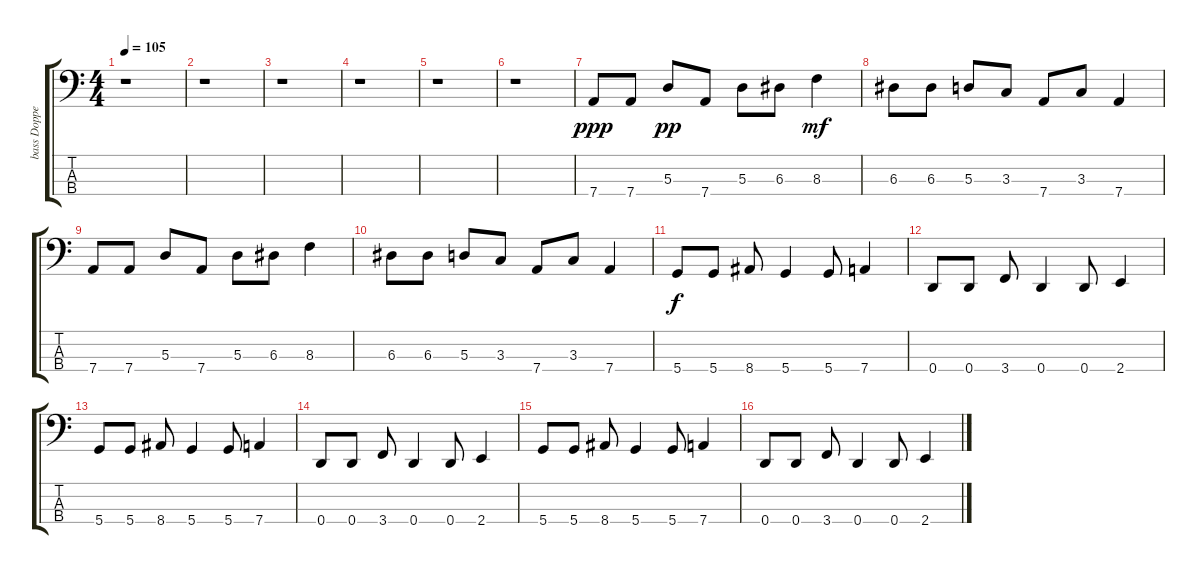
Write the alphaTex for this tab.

\track ("bass Dopped D" "bass Doppe") {instrument electricbasspick}
\staff {score tabs}
\tuning (G2 D2 A1 D1) {hide}
\ts (4 4)
\tempo 105
\clef f4
\ks c
r.1{dy ppp instrument electricbasspick} |
r.1 |
r.1 |
r.1 |
r.1 |
r.1 |
7.4.8 7.4.8 5.3.8{dy pp} 7.4.8 5.3.8 6.3.8 8.3.4{dy mf} |
6.3.8 6.3.8 5.3.8 3.3.8 7.4.8 3.3.8 7.4.4 |
7.4.8 7.4.8 5.3.8 7.4.8 5.3.8 6.3.8 8.3.4 |
6.3.8 6.3.8 5.3.8 3.3.8 7.4.8 3.3.8 7.4.4 |
5.4.8{dy f} 5.4.8 8.4.8 5.4.4 5.4.8 7.4.4 |
0.4.8 0.4.8 3.4.8 0.4.4 0.4.8 2.4.4 |
5.4.8 5.4.8 8.4.8 5.4.4 5.4.8 7.4.4 |
0.4.8 0.4.8 3.4.8 0.4.4 0.4.8 2.4.4 |
5.4.8 5.4.8 8.4.8 5.4.4 5.4.8 7.4.4 |
0.4.8 0.4.8 3.4.8 0.4.4 0.4.8 2.4.4
